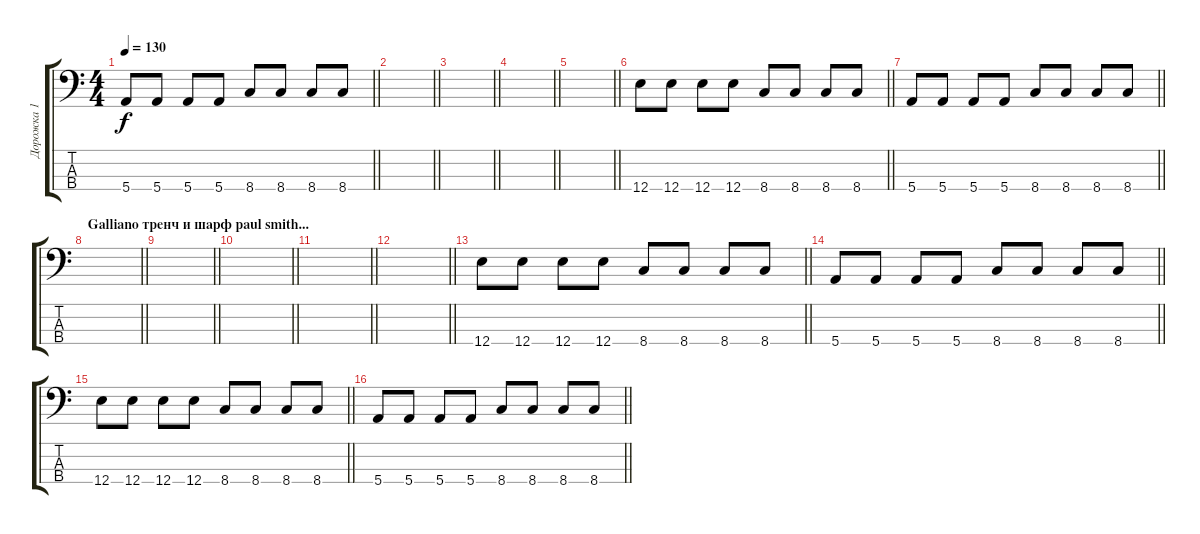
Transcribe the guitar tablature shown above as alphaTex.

\track ("Дорожка 1" "Дорожка 1") {instrument electricbasspick}
\staff {score tabs}
\tuning (G2 D2 A1 E1) {hide}
\ts (4 4)
\tempo 130
\clef f4
\barLineRight lightlight
\ks c
5.4.8{dy f} 5.4.8 5.4.8 5.4.8 8.4.8 8.4.8 8.4.8 8.4.8 |
\barLineRight lightlight
|
\barLineRight lightlight
|
\barLineRight lightlight
|
\barLineRight lightlight
|
\barLineRight lightlight
12.4.8 12.4.8 12.4.8 12.4.8 8.4.8 8.4.8 8.4.8 8.4.8 |
\barLineRight lightlight
5.4.8 5.4.8 5.4.8 5.4.8 8.4.8 8.4.8 8.4.8 8.4.8 |
\section ("" "Galliano тренч и шарф paul smith...")
\barLineRight lightlight
|
\barLineRight lightlight
|
\barLineRight lightlight
|
\barLineRight lightlight
|
\barLineRight lightlight
|
\barLineRight lightlight
12.4.8 12.4.8 12.4.8 12.4.8 8.4.8 8.4.8 8.4.8 8.4.8 |
\barLineRight lightlight
5.4.8 5.4.8 5.4.8 5.4.8 8.4.8 8.4.8 8.4.8 8.4.8 |
\barLineRight lightlight
12.4.8 12.4.8 12.4.8 12.4.8 8.4.8 8.4.8 8.4.8 8.4.8 |
\barLineRight lightlight
5.4.8 5.4.8 5.4.8 5.4.8 8.4.8 8.4.8 8.4.8 8.4.8
